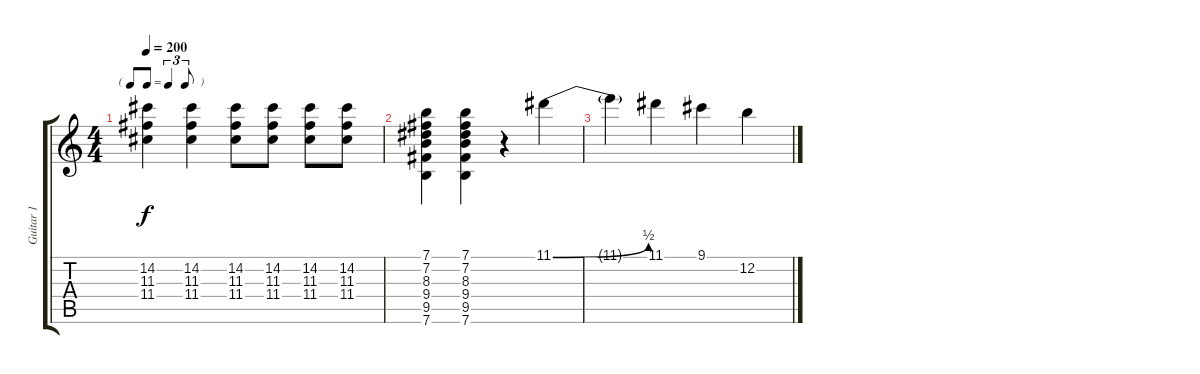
\track ("Guitar 1" "Guitar 1") {instrument acousticguitarsteel}
\staff {score tabs}
\tuning (E4 B3 G3 D3 A2 E2) {hide}
\ts (4 4)
\tf triplet8th
\tempo 200
\clef g2
\ks c
(14.2 11.3 11.4).4{dy f} (14.2 11.3 11.4).4 (14.2 11.3 11.4).8 (14.2 11.3 11.4).8 (14.2 11.3 11.4).8 (14.2 11.3 11.4).8 |
(7.1 7.2 8.3 9.4 9.5 7.6).4 (7.1 7.2 8.3 9.4 9.5 7.6).4 r.4 11.1{be (bend 0 0 60 2)}.4 |
11.1{t}.4 11.1.4 9.1.4 12.2.4
